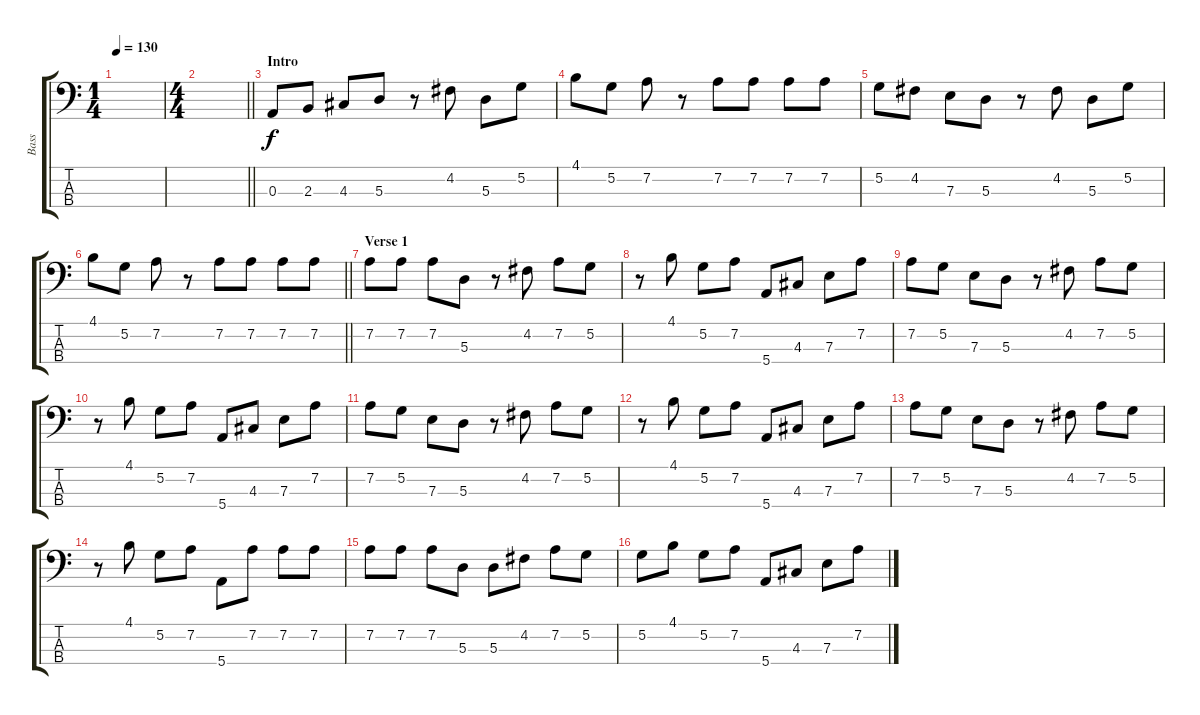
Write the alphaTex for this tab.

\track ("Bass" "Bass") {instrument electricbasspick}
\staff {score tabs}
\tuning (G2 D2 A1 E1) {hide}
\ts (1 4)
\tempo 130
\clef f4
\ks c
|
\ts (4 4)
\barLineRight lightlight
|
\section ("" "Intro")
0.3.8 2.3.8 4.3.8 5.3.8 r.8 4.2.8 5.3.8 5.2.8 |
4.1.8 5.2.8 7.2.8 r.8 7.2.8 7.2.8 7.2.8 7.2.8 |
5.2.8 4.2.8 7.3.8 5.3.8 r.8 4.2.8 5.3.8 5.2.8 |
\barLineRight lightlight
4.1.8 5.2.8 7.2.8 r.8 7.2.8 7.2.8 7.2.8 7.2.8 |
\section ("" "Verse 1")
7.2.8 7.2.8 7.2.8 5.3.8 r.8 4.2.8 7.2.8 5.2.8 |
r.8 4.1.8 5.2.8 7.2.8 5.4.8 4.3.8 7.3.8 7.2.8 |
7.2.8 5.2.8 7.3.8 5.3.8 r.8 4.2.8 7.2.8 5.2.8 |
r.8 4.1.8 5.2.8 7.2.8 5.4.8 4.3.8 7.3.8 7.2.8 |
7.2.8 5.2.8 7.3.8 5.3.8 r.8 4.2.8 7.2.8 5.2.8 |
r.8 4.1.8 5.2.8 7.2.8 5.4.8 4.3.8 7.3.8 7.2.8 |
7.2.8 5.2.8 7.3.8 5.3.8 r.8 4.2.8 7.2.8 5.2.8 |
r.8 4.1.8 5.2.8 7.2.8 5.4.8 7.2.8 7.2.8 7.2.8 |
7.2.8 7.2.8 7.2.8 5.3.8 5.3.8 4.2.8 7.2.8 5.2.8 |
5.2.8 4.1.8 5.2.8 7.2.8 5.4.8 4.3.8 7.3.8 7.2.8
